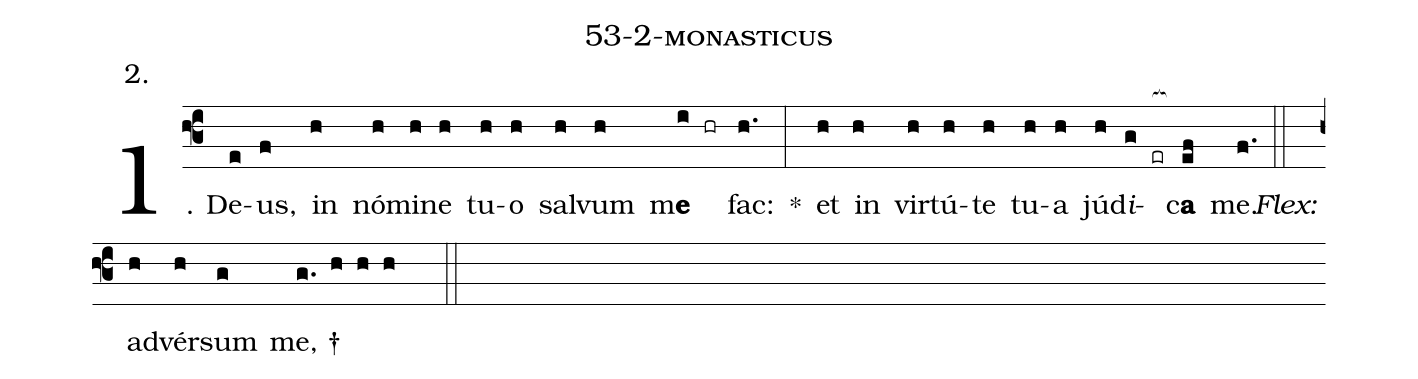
name: 53-2-monasticus;
annotation: 2.;
%%
(f3)1. De(e)us,(f) in(h) nó(h)mi(h)ne(h) tu(h)o(h) sal(h)vum(h) m<b>e</b>(i hr) fac:(h.) *(:) et(h) in(h) vir(h)tú(h)te(h) tu(h)a(h) jú(h)d<i>i</i>(g er[ocb:1{])c<b>a</b>(ef[ocb:0}]) me.(f.) (::)
<i>Flex:</i>()  ad(h)vér(h)sum(g) me, †(g. h h h  ::)
